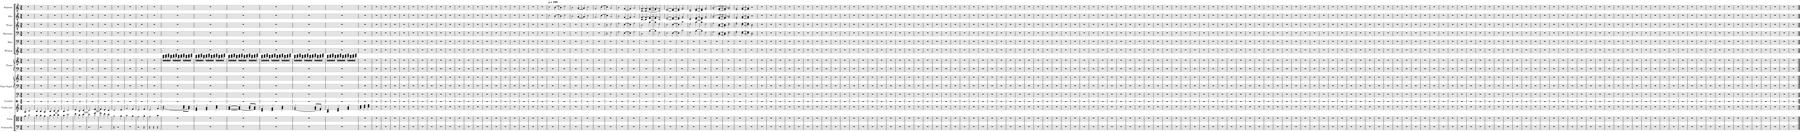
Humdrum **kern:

**kern	**kern	**kern	**kern	**kern	**kern	**kern	**kern	**kern	**kern	**kern	**kern	**kern	**kern	**kern
*part12	*part11	*part10	*part9	*part8	*part8	*part8	*part7	*part7	*part6	*part5	*part4	*part3	*part2	*part1
*staff15	*staff14	*staff13	*staff12	*staff11	*staff10	*staff9	*staff8	*staff7	*staff6	*staff5	*staff4	*staff3	*staff2	*staff1
*I"Violoncello	*I"Viola	*I"Violin solo	*I"Cymbal	*I"Pipe Organ	*	*	*I"Piano	*	*I"Women	*I"Men	*I"Baritone	*I"Tenor	*I"Alto	*I"Soprano
*I'Vc.	*I'Vla.	*I'Vln. solo	*I'Cym.	*I'Org.	*	*	*I'Pno.	*	*	*I'M.	*I'Bar.	*I'T.	*I'A.	*I'S.
*	*	*	*stria1	*	*	*	*	*	*	*	*	*	*	*
*clefF4	*clefC3	*clefG2	*clefX	*clefFv4	*clefF4	*clefG2	*clefF4	*clefG2	*clefG2	*clefF4	*clefF4	*clefGv2	*clefG2	*clefG2
*k[]	*k[]	*k[]	*k[]	*k[]	*k[]	*k[]	*k[]	*k[]	*k[]	*k[]	*k[]	*k[]	*k[]	*k[]
*M3/4	*M3/4	*M3/4	*M3/4	*M3/4	*M3/4	*M3/4	*M3/4	*M3/4	*M3/4	*M3/4	*M3/4	*M3/4	*M3/4	*M3/4
=1	=1	=1	=1	=1	=1	=1	=1	=1	=1	=1	=1	=1	=1	=1
2.r	4a\	4A/	2.r	2.r	2.r	2.r	2.r	2.r	2.r	2.r	2.r	2.r	2.r	2.r
.	2cc\	2c/	.	.	.	.	.	.	.	.	.	.	.	.
=2	=2	=2	=2	=2	=2	=2	=2	=2	=2	=2	=2	=2	=2	=2
2.r	4b\	4B/	2.r	2.r	2.r	2.r	2.r	2.r	2.r	2.r	2.r	2.r	2.r	2.r
.	4b\	4B/	.	.	.	.	.	.	.	.	.	.	.	.
.	4a\	4A/	.	.	.	.	.	.	.	.	.	.	.	.
=3	=3	=3	=3	=3	=3	=3	=3	=3	=3	=3	=3	=3	=3	=3
2.r	4b\	4B/	2.r	2.r	2.r	2.r	2.r	2.r	2.r	2.r	2.r	2.r	2.r	2.r
.	[4cc\	[4c/	.	.	.	.	.	.	.	.	.	.	.	.
.	4cc\]	4c/]	.	.	.	.	.	.	.	.	.	.	.	.
=4	=4	=4	=4	=4	=4	=4	=4	=4	=4	=4	=4	=4	=4	=4
2.r	4b\	4B/	2.r	2.r	2.r	2.r	2.r	2.r	2.r	2.r	2.r	2.r	2.r	2.r
.	2dd\	2d/	.	.	.	.	.	.	.	.	.	.	.	.
=5	=5	=5	=5	=5	=5	=5	=5	=5	=5	=5	=5	=5	=5	=5
2.r	4ee\	4e/	2.r	2.r	2.r	2.r	2.r	2.r	2.r	2.r	2.r	2.r	2.r	2.r
.	4cc\	4c/	.	.	.	.	.	.	.	.	.	.	.	.
.	[4dd\	[4d/	.	.	.	.	.	.	.	.	.	.	.	.
=6	=6	=6	=6	=6	=6	=6	=6	=6	=6	=6	=6	=6	=6	=6
2.r	2dd\]	2d/]	2.r	2.r	2.r	2.r	2.r	2.r	2.r	2.r	2.r	2.r	2.r	2.r
.	[4ff\	[4f/	.	.	.	.	.	.	.	.	.	.	.	.
=7	=7	=7	=7	=7	=7	=7	=7	=7	=7	=7	=7	=7	=7	=7
2.r	4ff\]	4f/]	2.r	2.r	2.r	2.r	2.r	2.r	2.r	2.r	2.r	2.r	2.r	2.r
.	4ee\	4e/	.	.	.	.	.	.	.	.	.	.	.	.
.	4dd\	4d/	.	.	.	.	.	.	.	.	.	.	.	.
=8	=8	=8	=8	=8	=8	=8	=8	=8	=8	=8	=8	=8	=8	=8
4r	2a\	2d/	2.r	2.r	2.r	2.r	2.r	2.r	2.r	2.r	2.r	2.r	2.r	2.r
2r	.	.	.	.	.	.	.	.	.	.	.	.	.	.
.	4a\	4e/	.	.	.	.	.	.	.	.	.	.	.	.
=9	=9	=9	=9	=9	=9	=9	=9	=9	=9	=9	=9	=9	=9	=9
2.r	2b\	2g/	2.r	2.r	2.r	2.r	2.r	2.r	2.r	2.r	2.r	2.r	2.r	2.r
.	4a\	4f/	.	.	.	.	.	.	.	.	.	.	.	.
=10	=10	=10	=10	=10	=10	=10	=10	=10	=10	=10	=10	=10	=10	=10
2r	2g\	2e/	2.r	2.r	2.r	2.r	2.r	2.r	2.r	2.r	2.r	2.r	2.r	2.r
4r	4a\	4f/	.	.	.	.	.	.	.	.	.	.	.	.
=11	=11	=11	=11	=11	=11	=11	=11	=11	=11	=11	=11	=11	=11	=11
4r	2g\	2e/	2.r	2.r	2.r	2.r	2.r	2.r	2.r	2.r	2.r	2.r	2.r	2.r
4r	.	.	.	.	.	.	.	.	.	.	.	.	.	.
4r	4b\	4g/	.	.	.	.	.	.	.	.	.	.	.	.
=12	=12	=12	=12	=12	=12	=12	=12	=12	=12	=12	=12	=12	=12	=12
2.r	2.r	[2g\ 2b\ 2dd\	2.r	2.r	2.r	2.r	2.r	16aa\ 16ccc\ 16eee\LL	2.r	2.r	2.r	2.r	2.r	2.r
.	.	.	.	.	.	.	.	16bb\ 16ddd\ 16fff\	.	.	.	.	.	.
.	.	.	.	.	.	.	.	16ccc\ 16eee\ 16ggg\	.	.	.	.	.	.
.	.	.	.	.	.	.	.	16aa\ 16ccc\ 16eee\JJ	.	.	.	.	.	.
.	.	.	.	.	.	.	.	16bb\ 16ddd\ 16fff\LL	.	.	.	.	.	.
.	.	.	.	.	.	.	.	16ccc\ 16eee\ 16ggg\	.	.	.	.	.	.
.	.	.	.	.	.	.	.	16aa\ 16ccc\ 16eee\	.	.	.	.	.	.
.	.	.	.	.	.	.	.	16bb\ 16ddd\ 16fff\JJ	.	.	.	.	.	.
.	.	8a\ 8cc\ 8ee\L	.	.	.	.	.	16ccc\ 16eee\ 16ggg\LL	.	.	.	.	.	.
.	.	.	.	.	.	.	.	16aa\ 16ccc\ 16eee\	.	.	.	.	.	.
.	.	8g\] 8b\ 8dd\J	.	.	.	.	.	16bb\ 16ddd\ 16fff\	.	.	.	.	.	.
.	.	.	.	.	.	.	.	16ccc\ 16eee\ 16ggg\JJ	.	.	.	.	.	.
=13	=13	=13	=13	=13	=13	=13	=13	=13	=13	=13	=13	=13	=13	=13
2.r	2.r	4d/ 4f/ 4a/	2.r	2.r	2.r	2.r	2.r	16aa\ 16ccc\ 16eee\LL	2.r	2.r	2.r	2.r	2.r	2.r
.	.	.	.	.	.	.	.	16bb\ 16ddd\ 16fff\	.	.	.	.	.	.
.	.	.	.	.	.	.	.	16ccc\ 16eee\ 16ggg\	.	.	.	.	.	.
.	.	.	.	.	.	.	.	16aa\ 16ccc\ 16eee\JJ	.	.	.	.	.	.
.	.	4e/ 4g/ 4b/	.	.	.	.	.	16bb\ 16ddd\ 16fff\LL	.	.	.	.	.	.
.	.	.	.	.	.	.	.	16ccc\ 16eee\ 16ggg\	.	.	.	.	.	.
.	.	.	.	.	.	.	.	16aa\ 16ccc\ 16eee\	.	.	.	.	.	.
.	.	.	.	.	.	.	.	16bb\ 16ddd\ 16fff\JJ	.	.	.	.	.	.
.	.	4a\ 4cc\ 4ee\	.	.	.	.	.	16ccc\ 16eee\ 16ggg\LL	.	.	.	.	.	.
.	.	.	.	.	.	.	.	16aa\ 16ccc\ 16eee\	.	.	.	.	.	.
.	.	.	.	.	.	.	.	16bb\ 16ddd\ 16fff\	.	.	.	.	.	.
.	.	.	.	.	.	.	.	16ccc\ 16eee\ 16ggg\JJ	.	.	.	.	.	.
=14	=14	=14	=14	=14	=14	=14	=14	=14	=14	=14	=14	=14	=14	=14
2.r	2.r	[4f/ [4a/ [4cc/	2.r	2.r	2.r	2.r	2.r	16aa\ 16ccc\ 16eee\LL	2.r	2.r	2.r	2.r	2.r	2.r
.	.	.	.	.	.	.	.	16bb\ 16ddd\ 16fff\	.	.	.	.	.	.
.	.	.	.	.	.	.	.	16ccc\ 16eee\ 16ggg\	.	.	.	.	.	.
.	.	.	.	.	.	.	.	16aa\ 16ccc\ 16eee\JJ	.	.	.	.	.	.
.	.	4f/_ 4a/] 4cc/]	.	.	.	.	.	16bb\ 16ddd\ 16fff\LL	.	.	.	.	.	.
.	.	.	.	.	.	.	.	16ccc\ 16eee\ 16ggg\	.	.	.	.	.	.
.	.	.	.	.	.	.	.	16aa\ 16ccc\ 16eee\	.	.	.	.	.	.
.	.	.	.	.	.	.	.	16bb\ 16ddd\ 16fff\JJ	.	.	.	.	.	.
.	.	8g/ 8b/ 8dd/L	.	.	.	.	.	16ccc\ 16eee\ 16ggg\LL	.	.	.	.	.	.
.	.	.	.	.	.	.	.	16aa\ 16ccc\ 16eee\	.	.	.	.	.	.
.	.	8f/] 8a/ 8cc/J	.	.	.	.	.	16bb\ 16ddd\ 16fff\	.	.	.	.	.	.
.	.	.	.	.	.	.	.	16ccc\ 16eee\ 16ggg\JJ	.	.	.	.	.	.
=15	=15	=15	=15	=15	=15	=15	=15	=15	=15	=15	=15	=15	=15	=15
2.r	2.r	4c/ 4e/ 4g/	2.r	2.r	2.r	2.r	2.r	16aa\ 16ccc\ 16eee\LL	2.r	2.r	2.r	2.r	2.r	2.r
.	.	.	.	.	.	.	.	16bb\ 16ddd\ 16fff\	.	.	.	.	.	.
.	.	.	.	.	.	.	.	16ccc\ 16eee\ 16ggg\	.	.	.	.	.	.
.	.	.	.	.	.	.	.	16aa\ 16ccc\ 16eee\JJ	.	.	.	.	.	.
.	.	4d/ 4f/ 4a/	.	.	.	.	.	16bb\ 16ddd\ 16fff\LL	.	.	.	.	.	.
.	.	.	.	.	.	.	.	16ccc\ 16eee\ 16ggg\	.	.	.	.	.	.
.	.	.	.	.	.	.	.	16aa\ 16ccc\ 16eee\	.	.	.	.	.	.
.	.	.	.	.	.	.	.	16bb\ 16ddd\ 16fff\JJ	.	.	.	.	.	.
.	.	4g\ 4b\ 4dd\	.	.	.	.	.	16ccc\ 16eee\ 16ggg\LL	.	.	.	.	.	.
.	.	.	.	.	.	.	.	16aa\ 16ccc\ 16eee\	.	.	.	.	.	.
.	.	.	.	.	.	.	.	16bb\ 16ddd\ 16fff\	.	.	.	.	.	.
.	.	.	.	.	.	.	.	16ccc\ 16eee\ 16ggg\JJ	.	.	.	.	.	.
=16	=16	=16	=16	=16	=16	=16	=16	=16	=16	=16	=16	=16	=16	=16
2.r	2.r	[2e/ 2g/ 2b/	2.r	2.r	2.r	2.r	2.r	16aa\ 16ccc\ 16eee\LL	2.r	2.r	2.r	2.r	2.r	2.r
.	.	.	.	.	.	.	.	16bb\ 16ddd\ 16fff\	.	.	.	.	.	.
.	.	.	.	.	.	.	.	16ccc\ 16eee\ 16ggg\	.	.	.	.	.	.
.	.	.	.	.	.	.	.	16aa\ 16ccc\ 16eee\JJ	.	.	.	.	.	.
.	.	.	.	.	.	.	.	16bb\ 16ddd\ 16fff\LL	.	.	.	.	.	.
.	.	.	.	.	.	.	.	16ccc\ 16eee\ 16ggg\	.	.	.	.	.	.
.	.	.	.	.	.	.	.	16aa\ 16ccc\ 16eee\	.	.	.	.	.	.
.	.	.	.	.	.	.	.	16bb\ 16ddd\ 16fff\JJ	.	.	.	.	.	.
.	.	8f/ 8a/ 8cc/L	.	.	.	.	.	16ccc\ 16eee\ 16ggg\LL	.	.	.	.	.	.
.	.	.	.	.	.	.	.	16aa\ 16ccc\ 16eee\	.	.	.	.	.	.
.	.	8e/] 8g/ 8b/J	.	.	.	.	.	16bb\ 16ddd\ 16fff\	.	.	.	.	.	.
.	.	.	.	.	.	.	.	16ccc\ 16eee\ 16ggg\JJ	.	.	.	.	.	.
=17	=17	=17	=17	=17	=17	=17	=17	=17	=17	=17	=17	=17	=17	=17
2.r	2.r	4A/ 4c/ 4e/	2.r	2.r	2.r	2.r	2.r	16aa\ 16ccc\ 16eee\LL	2.r	2.r	2.r	2.r	2.r	2.r
.	.	.	.	.	.	.	.	16bb\ 16ddd\ 16fff\	.	.	.	.	.	.
.	.	.	.	.	.	.	.	16ccc\ 16eee\ 16ggg\	.	.	.	.	.	.
.	.	.	.	.	.	.	.	16aa\ 16ccc\ 16eee\JJ	.	.	.	.	.	.
.	.	4c/ 4e/ 4g/	.	.	.	.	.	16bb\ 16ddd\ 16fff\LL	.	.	.	.	.	.
.	.	.	.	.	.	.	.	16ccc\ 16eee\ 16ggg\	.	.	.	.	.	.
.	.	.	.	.	.	.	.	16aa\ 16ccc\ 16eee\	.	.	.	.	.	.
.	.	.	.	.	.	.	.	16bb\ 16ddd\ 16fff\JJ	.	.	.	.	.	.
.	.	4f/ 4a/ 4cc/	.	.	.	.	.	16ccc\ 16eee\ 16ggg\LL	.	.	.	.	.	.
.	.	.	.	.	.	.	.	16aa\ 16ccc\ 16eee\	.	.	.	.	.	.
.	.	.	.	.	.	.	.	16bb\ 16ddd\ 16fff\	.	.	.	.	.	.
.	.	.	.	.	.	.	.	16ccc\ 16eee\ 16ggg\JJ	.	.	.	.	.	.
=18	=18	=18	=18	=18	=18	=18	=18	=18	=18	=18	=18	=18	=18	=18
2.r	2.r	4a\ 4cc\ 4ee\	2.r	2.r	2.r	2.r	2.r	2.r	2.r	2.r	2.r	2.r	2.r	2.r
.	.	4b\ 4dd\ 4ff\	.	.	.	.	.	.	.	.	.	.	.	.
.	.	4cc\ 4ee\ 4gg\	.	.	.	.	.	.	.	.	.	.	.	.
=19	=19	=19	=19	=19	=19	=19	=19	=19	=19	=19	=19	=19	=19	=19
2.r	2.r	2.r	2.r	2.r	2.r	2.r	2.r	2.r	2.r	2.r	2.r	2.r	2.r	2.r
=20	=20	=20	=20	=20	=20	=20	=20	=20	=20	=20	=20	=20	=20	=20
2.r	2.r	2.r	2.r	2.r	2.r	2.r	2.r	2.r	2.r	2.r	2.r	2.r	2.r	2.r
=21	=21	=21	=21	=21	=21	=21	=21	=21	=21	=21	=21	=21	=21	=21
2.r	2.r	2.r	2.r	2.r	2.r	2.r	2.r	2.r	2.r	2.r	2.r	2.r	2.r	2.r
=22	=22	=22	=22	=22	=22	=22	=22	=22	=22	=22	=22	=22	=22	=22
2.r	2.r	2.r	2.r	2.r	2.r	2.r	2.r	2.r	2.r	2.r	2.r	2.r	2.r	2.r
=23	=23	=23	=23	=23	=23	=23	=23	=23	=23	=23	=23	=23	=23	=23
2.r	2.r	2.r	2.r	2.r	2.r	2.r	2.r	2.r	2.r	2.r	2.r	2.r	2.r	2.r
=24	=24	=24	=24	=24	=24	=24	=24	=24	=24	=24	=24	=24	=24	=24
2.r	2.r	2.r	2.r	2.r	2.r	2.r	2.r	2.r	2.r	2.r	2.r	2.r	2.r	2.r
=25	=25	=25	=25	=25	=25	=25	=25	=25	=25	=25	=25	=25	=25	=25
2.r	2.r	2.r	2.r	2.r	2.r	2.r	2.r	2.r	2.r	2.r	2.r	2.r	2.r	2.r
=26	=26	=26	=26	=26	=26	=26	=26	=26	=26	=26	=26	=26	=26	=26
2.r	2.r	2.r	2.r	2.r	2.r	2.r	2.r	2.r	2.r	2.r	2.r	2.r	2.r	2.r
=27	=27	=27	=27	=27	=27	=27	=27	=27	=27	=27	=27	=27	=27	=27
2.r	2.r	2.r	2.r	2.r	2.r	2.r	2.r	2.r	2.r	2.r	2.r	2.r	2.r	2.r
=28	=28	=28	=28	=28	=28	=28	=28	=28	=28	=28	=28	=28	=28	=28
2.r	2.r	2.r	2.r	2.r	2.r	2.r	2.r	2.r	2.r	2.r	2.r	2.r	2.r	2.r
=29	=29	=29	=29	=29	=29	=29	=29	=29	=29	=29	=29	=29	=29	=29
2.r	2.r	2.r	2.r	2.r	2.r	2.r	2.r	2.r	2.r	2.r	2.r	2.r	2.r	2.r
=30	=30	=30	=30	=30	=30	=30	=30	=30	=30	=30	=30	=30	=30	=30
2.r	2.r	2.r	2.r	2.r	2.r	2.r	2.r	2.r	2.r	2.r	2.r	2.r	2.r	2.r
=31	=31	=31	=31	=31	=31	=31	=31	=31	=31	=31	=31	=31	=31	=31
2.r	2.r	2.r	2.r	2.r	2.r	2.r	2.r	2.r	2.r	2.r	2.r	2.r	2.r	2.r
=32	=32	=32	=32	=32	=32	=32	=32	=32	=32	=32	=32	=32	=32	=32
2.r	2.r	2.r	2.r	2.r	2.r	2.r	2.r	2.r	2.r	2.r	2.r	2.r	2.r	2.r
=33	=33	=33	=33	=33	=33	=33	=33	=33	=33	=33	=33	=33	=33	=33
2.r	2.r	2.r	2.r	2.r	2.r	2.r	2.r	2.r	2.r	2.r	2.r	2.r	2.r	2.r
=34	=34	=34	=34	=34	=34	=34	=34	=34	=34	=34	=34	=34	=34	=34
2.r	2.r	2.r	2.r	2.r	2.r	2.r	2.r	2.r	2.r	2.r	2.r	2.r	2.r	2.r
=35	=35	=35	=35	=35	=35	=35	=35	=35	=35	=35	=35	=35	=35	=35
2.r	2.r	2.r	2.r	2.r	2.r	2.r	2.r	2.r	2.r	2.r	2.r	2.r	2.r	2.r
=36	=36	=36	=36	=36	=36	=36	=36	=36	=36	=36	=36	=36	=36	=36
2.r	2.r	2.r	2.r	2.r	2.r	2.r	2.r	2.r	2.r	2.r	2.r	2.r	2.r	2.r
=37	=37	=37	=37	=37	=37	=37	=37	=37	=37	=37	=37	=37	=37	=37
2.r	2.r	2.r	2.r	2.r	2.r	2.r	2.r	2.r	2.r	2.r	2.r	2.r	2.r	2.r
=38	=38	=38	=38	=38	=38	=38	=38	=38	=38	=38	=38	=38	=38	=38
*	*	*	*	*	*	*	*	*	*	*	*	*	*	*MM160
2.r	2.r	2.r	2.r	2.r	2.r	2.r	2.r	2.r	2.r	2.r	2.r	2.r	2cc\	2cc\
.	.	.	.	.	.	.	.	.	.	.	.	.	[4b\	[4b\
=39	=39	=39	=39	=39	=39	=39	=39	=39	=39	=39	=39	=39	=39	=39
2.r	2.r	2.r	2.r	2.r	2.r	2.r	2.r	2.r	2.r	2.r	2.r	2.r	4b\]	4b\]
.	.	.	.	.	.	.	.	.	.	.	.	.	2dd\	2dd\
=40	=40	=40	=40	=40	=40	=40	=40	=40	=40	=40	=40	=40	=40	=40
2.r	2.r	2.r	2.r	2.r	2.r	2.r	2.r	2.r	2.r	2.r	2.r	2.r	2b\	2b\
.	.	.	.	.	.	.	.	.	.	.	.	.	[4a/	[4a/
=41	=41	=41	=41	=41	=41	=41	=41	=41	=41	=41	=41	=41	=41	=41
2.r	2.r	2.r	2.r	2.r	2.r	2.r	2.r	2.r	2.r	2.r	2.r	2.r	4a/]	4a/]
.	.	.	.	.	.	.	.	.	.	.	.	.	2cc\	2cc\
=42	=42	=42	=42	=42	=42	=42	=42	=42	=42	=42	=42	=42	=42	=42
2.r	2.r	2.r	2.r	2.r	2.r	2.r	2.r	2.r	2.r	2.r	2.r	2.r	2g/	2g/
.	.	.	.	.	.	.	.	.	.	.	.	.	[4cc\	[4cc\
=43	=43	=43	=43	=43	=43	=43	=43	=43	=43	=43	=43	=43	=43	=43
2.r	2.r	2.r	2.r	2.r	2.r	2.r	2.r	2.r	2.r	2.r	4r	4r	4cc\]	4cc\]
.	.	.	.	.	.	.	.	.	.	.	2F\	2d\	2a/	2a/
=44	=44	=44	=44	=44	=44	=44	=44	=44	=44	=44	=44	=44	=44	=44
2.r	2.r	2.r	2.r	2.r	2.r	2.r	2.r	2.r	2.r	2.r	2G\	2e\	2b\	2b\
.	.	.	.	.	.	.	.	.	.	.	[4E\	[4c\	[4g/	[4g/
=45	=45	=45	=45	=45	=45	=45	=45	=45	=45	=45	=45	=45	=45	=45
2.r	2.r	2.r	2.r	2.r	2.r	2.r	2.r	2.r	2.r	2.r	4E\]	4c\]	4g/]	4g/]
.	.	.	.	.	.	.	.	.	.	.	2G\	2e\	2a/	2a/
=46	=46	=46	=46	=46	=46	=46	=46	=46	=46	=46	=46	=46	=46	=46
2.r	2.r	2.r	2.r	2.r	2.r	2.r	2.r	2.r	2.r	2.r	2D\	2B\	[4c/ [4g/	[4c/ [4g/
.	.	.	.	.	.	.	.	.	.	.	.	.	4c/] 4g/_	4c/_ 4g/_
.	.	.	.	.	.	.	.	.	.	.	[4B\	[4g\	[4e/ 4g/_	[4e/ 4g/_
=47	=47	=47	=47	=47	=47	=47	=47	=47	=47	=47	=47	=47	=47	=47
2.r	2.r	2.r	2.r	2.r	2.r	2.r	2.r	2.r	2.r	2.r	4B\]	4g\]	4e/] 4g/_	4e/] 4g/_
.	.	.	.	.	.	.	.	.	.	.	2F\	2d\	2c/ 2g/]	2c/] 2g/]
=48	=48	=48	=48	=48	=48	=48	=48	=48	=48	=48	=48	=48	=48	=48
2.r	2.r	2.r	2.r	2.r	2.r	2.r	2.r	2.r	2.r	2.r	2E\	2c\	[2d/ [2f/	[2d/ [2f/
.	.	.	.	.	.	.	.	.	.	.	[4E\	[4c\	4d/_ 4f/_	4d/_ 4f/_
=49	=49	=49	=49	=49	=49	=49	=49	=49	=49	=49	=49	=49	=49	=49
2.r	2.r	2.r	2.r	2.r	2.r	2.r	2.r	2.r	2.r	2.r	4E\]	4c\]	4d/] 4f/]	4d/] 4f/]
.	.	.	.	.	.	.	.	.	.	.	2c\	2a\	2f/ 2a/	2f/ 2a/
=50	=50	=50	=50	=50	=50	=50	=50	=50	=50	=50	=50	=50	=50	=50
2.r	2.r	2.r	2.r	2.r	2.r	2.r	2.r	2.r	2.r	2.r	2F\	2d\	2c/ 2e/	2c/ 2e/
.	.	.	.	.	.	.	.	.	.	.	[4B\	[4g\	[4d/ [4f/	[4d/ [4f/
=51	=51	=51	=51	=51	=51	=51	=51	=51	=51	=51	=51	=51	=51	=51
2.r	2.r	2.r	2.r	2.r	2.r	2.r	2.r	2.r	2.r	2.r	4B\]	4g\]	4d/] 4f/]	4d/] 4f/]
.	.	.	.	.	.	.	.	.	.	.	2F\	2d\	2f/ 2a/	2f/ 2a/
=52	=52	=52	=52	=52	=52	=52	=52	=52	=52	=52	=52	=52	=52	=52
2.r	2.r	2.r	2.r	2.r	2.r	2.r	2.r	2.r	2.r	2.r	2G\	2e\	2g/ [2b/	2g/ [2b/
.	.	.	.	.	.	.	.	.	.	.	[4C\ [4E\	[4A\ [4c\	[4e/ [4g/	[4e/ [4g/
=53	=53	=53	=53	=53	=53	=53	=53	=53	=53	=53	=53	=53	=53	=53
2.r	2.r	2.r	2.r	2.r	2.r	2.r	2.r	2.r	2.r	2.r	4C\] 4E\]	4A\] 4c\]	4e/] 4g/_	4e/] 4g/_
.	.	.	.	.	.	.	.	.	.	.	2E\ 2G\	2c\ 2e\	2g/] 2b/]	2g/] 2b/]
=54	=54	=54	=54	=54	=54	=54	=54	=54	=54	=54	=54	=54	=54	=54
2.r	2.r	2.r	2.r	2.r	2.r	2.r	2.r	2.r	2.r	2.r	2F\ 2A\	2d\ 2f\	2e/ 2g/	2e/ 2g/
.	.	.	.	.	.	.	.	.	.	.	[4E\ [4G\	[4c\ [4e\	[4f/ [4a/	[4f/ [4a/
=55	=55	=55	=55	=55	=55	=55	=55	=55	=55	=55	=55	=55	=55	=55
2.r	2.r	2.r	2.r	2.r	2.r	2.r	2.r	2.r	2.r	2.r	4E\] 4G\]	4c\] 4e\]	4f/] 4a/]	4f/] 4a/]
.	.	.	.	.	.	.	.	.	.	.	2C\ 2E\	2A\ 2c\	2r	2r
=56	=56	=56	=56	=56	=56	=56	=56	=56	=56	=56	=56	=56	=56	=56
2.r	2.r	2.r	2.r	2.r	2.r	2.r	2.r	2.r	2.r	2.r	2.r	2.r	2.r	2.r
=57	=57	=57	=57	=57	=57	=57	=57	=57	=57	=57	=57	=57	=57	=57
2.r	2.r	2.r	2.r	2.r	2.r	2.r	2.r	2.r	2.r	2.r	2.r	2.r	2.r	2.r
=58	=58	=58	=58	=58	=58	=58	=58	=58	=58	=58	=58	=58	=58	=58
2.r	2.r	2.r	2.r	2.r	2.r	2.r	2.r	2.r	2.r	2.r	2.r	2.r	2.r	2.r
=59	=59	=59	=59	=59	=59	=59	=59	=59	=59	=59	=59	=59	=59	=59
2.r	2.r	2.r	2.r	2.r	2.r	2.r	2.r	2.r	2.r	2.r	2.r	2.r	2.r	2.r
=60	=60	=60	=60	=60	=60	=60	=60	=60	=60	=60	=60	=60	=60	=60
2.r	2.r	2.r	2.r	2.r	2.r	2.r	2.r	2.r	2.r	2.r	2.r	2.r	2.r	2.r
=61	=61	=61	=61	=61	=61	=61	=61	=61	=61	=61	=61	=61	=61	=61
2.r	2.r	2.r	2.r	2.r	2.r	2.r	2.r	2.r	2.r	2.r	2.r	2.r	2.r	2.r
=62	=62	=62	=62	=62	=62	=62	=62	=62	=62	=62	=62	=62	=62	=62
2.r	2.r	2.r	2.r	2.r	2.r	2.r	2.r	2.r	2.r	2.r	2.r	2.r	2.r	2.r
=63	=63	=63	=63	=63	=63	=63	=63	=63	=63	=63	=63	=63	=63	=63
2.r	2.r	2.r	2.r	2.r	2.r	2.r	2.r	2.r	2.r	2.r	2.r	2.r	2.r	2.r
=64	=64	=64	=64	=64	=64	=64	=64	=64	=64	=64	=64	=64	=64	=64
2.r	2.r	2.r	2.r	2.r	2.r	2.r	2.r	2.r	2.r	2.r	2.r	2.r	2.r	2.r
=65	=65	=65	=65	=65	=65	=65	=65	=65	=65	=65	=65	=65	=65	=65
2.r	2.r	2.r	2.r	2.r	2.r	2.r	2.r	2.r	2.r	2.r	2.r	2.r	2.r	2.r
=66	=66	=66	=66	=66	=66	=66	=66	=66	=66	=66	=66	=66	=66	=66
2.r	2.r	2.r	2.r	2.r	2.r	2.r	2.r	2.r	2.r	2.r	2.r	2.r	2.r	2.r
=67	=67	=67	=67	=67	=67	=67	=67	=67	=67	=67	=67	=67	=67	=67
2.r	2.r	2.r	2.r	2.r	2.r	2.r	2.r	2.r	2.r	2.r	2.r	2.r	2.r	2.r
=68	=68	=68	=68	=68	=68	=68	=68	=68	=68	=68	=68	=68	=68	=68
2.r	2.r	2.r	2.r	2.r	2.r	2.r	2.r	2.r	2.r	2.r	2.r	2.r	2.r	2.r
=69	=69	=69	=69	=69	=69	=69	=69	=69	=69	=69	=69	=69	=69	=69
2.r	2.r	2.r	2.r	2.r	2.r	2.r	2.r	2.r	2.r	2.r	2.r	2.r	2.r	2.r
=70	=70	=70	=70	=70	=70	=70	=70	=70	=70	=70	=70	=70	=70	=70
2.r	2.r	2.r	2.r	2.r	2.r	2.r	2.r	2.r	2.r	2.r	2.r	2.r	2.r	2.r
=71	=71	=71	=71	=71	=71	=71	=71	=71	=71	=71	=71	=71	=71	=71
2.r	2.r	2.r	2.r	2.r	2.r	2.r	2.r	2.r	2.r	2.r	2.r	2.r	2.r	2.r
=72	=72	=72	=72	=72	=72	=72	=72	=72	=72	=72	=72	=72	=72	=72
2.r	2.r	2.r	2.r	2.r	2.r	2.r	2.r	2.r	2.r	2.r	2.r	2.r	2.r	2.r
=73	=73	=73	=73	=73	=73	=73	=73	=73	=73	=73	=73	=73	=73	=73
2.r	2.r	2.r	2.r	2.r	2.r	2.r	2.r	2.r	2.r	2.r	2.r	2.r	2.r	2.r
=74	=74	=74	=74	=74	=74	=74	=74	=74	=74	=74	=74	=74	=74	=74
2.r	2.r	2.r	2.r	2.r	2.r	2.r	2.r	2.r	2.r	2.r	2.r	2.r	2.r	2.r
=75	=75	=75	=75	=75	=75	=75	=75	=75	=75	=75	=75	=75	=75	=75
2.r	2.r	2.r	2.r	2.r	2.r	2.r	2.r	2.r	2.r	2.r	2.r	2.r	2.r	2.r
=76	=76	=76	=76	=76	=76	=76	=76	=76	=76	=76	=76	=76	=76	=76
2.r	2.r	2.r	2.r	2.r	2.r	2.r	2.r	2.r	2.r	2.r	2.r	2.r	2.r	2.r
=77	=77	=77	=77	=77	=77	=77	=77	=77	=77	=77	=77	=77	=77	=77
2.r	2.r	2.r	2.r	2.r	2.r	2.r	2.r	2.r	2.r	2.r	2.r	2.r	2.r	2.r
=78	=78	=78	=78	=78	=78	=78	=78	=78	=78	=78	=78	=78	=78	=78
2.r	2.r	2.r	2.r	2.r	2.r	2.r	2.r	2.r	2.r	2.r	2.r	2.r	2.r	2.r
=79	=79	=79	=79	=79	=79	=79	=79	=79	=79	=79	=79	=79	=79	=79
2.r	2.r	2.r	2.r	2.r	2.r	2.r	2.r	2.r	2.r	2.r	2.r	2.r	2.r	2.r
=80	=80	=80	=80	=80	=80	=80	=80	=80	=80	=80	=80	=80	=80	=80
2.r	2.r	2.r	2.r	2.r	2.r	2.r	2.r	2.r	2.r	2.r	2.r	2.r	2.r	2.r
=81	=81	=81	=81	=81	=81	=81	=81	=81	=81	=81	=81	=81	=81	=81
2.r	2.r	2.r	2.r	2.r	2.r	2.r	2.r	2.r	2.r	2.r	2.r	2.r	2.r	2.r
=82	=82	=82	=82	=82	=82	=82	=82	=82	=82	=82	=82	=82	=82	=82
2.r	2.r	2.r	2.r	2.r	2.r	2.r	2.r	2.r	2.r	2.r	2.r	2.r	2.r	2.r
=83	=83	=83	=83	=83	=83	=83	=83	=83	=83	=83	=83	=83	=83	=83
2.r	2.r	2.r	2.r	2.r	2.r	2.r	2.r	2.r	2.r	2.r	2.r	2.r	2.r	2.r
=84	=84	=84	=84	=84	=84	=84	=84	=84	=84	=84	=84	=84	=84	=84
2.r	2.r	2.r	2.r	2.r	2.r	2.r	2.r	2.r	2.r	2.r	2.r	2.r	2.r	2.r
=85	=85	=85	=85	=85	=85	=85	=85	=85	=85	=85	=85	=85	=85	=85
2.r	2.r	2.r	2.r	2.r	2.r	2.r	2.r	2.r	2.r	2.r	2.r	2.r	2.r	2.r
=86	=86	=86	=86	=86	=86	=86	=86	=86	=86	=86	=86	=86	=86	=86
2.r	2.r	2.r	2.r	2.r	2.r	2.r	2.r	2.r	2.r	2.r	2.r	2.r	2.r	2.r
=87	=87	=87	=87	=87	=87	=87	=87	=87	=87	=87	=87	=87	=87	=87
2.r	2.r	2.r	2.r	2.r	2.r	2.r	2.r	2.r	2.r	2.r	2.r	2.r	2.r	2.r
=88	=88	=88	=88	=88	=88	=88	=88	=88	=88	=88	=88	=88	=88	=88
2.r	2.r	2.r	2.r	2.r	2.r	2.r	2.r	2.r	2.r	2.r	2.r	2.r	2.r	2.r
=89	=89	=89	=89	=89	=89	=89	=89	=89	=89	=89	=89	=89	=89	=89
2.r	2.r	2.r	2.r	2.r	2.r	2.r	2.r	2.r	2.r	2.r	2.r	2.r	2.r	2.r
=90	=90	=90	=90	=90	=90	=90	=90	=90	=90	=90	=90	=90	=90	=90
2.r	2.r	2.r	2.r	2.r	2.r	2.r	2.r	2.r	2.r	2.r	2.r	2.r	2.r	2.r
=91	=91	=91	=91	=91	=91	=91	=91	=91	=91	=91	=91	=91	=91	=91
2.r	2.r	2.r	2.r	2.r	2.r	2.r	2.r	2.r	2.r	2.r	2.r	2.r	2.r	2.r
=92	=92	=92	=92	=92	=92	=92	=92	=92	=92	=92	=92	=92	=92	=92
2.r	2.r	2.r	2.r	2.r	2.r	2.r	2.r	2.r	2.r	2.r	2.r	2.r	2.r	2.r
=93	=93	=93	=93	=93	=93	=93	=93	=93	=93	=93	=93	=93	=93	=93
2.r	2.r	2.r	2.r	2.r	2.r	2.r	2.r	2.r	2.r	2.r	2.r	2.r	2.r	2.r
=94	=94	=94	=94	=94	=94	=94	=94	=94	=94	=94	=94	=94	=94	=94
2.r	2.r	2.r	2.r	2.r	2.r	2.r	2.r	2.r	2.r	2.r	2.r	2.r	2.r	2.r
=95	=95	=95	=95	=95	=95	=95	=95	=95	=95	=95	=95	=95	=95	=95
2.r	2.r	2.r	2.r	2.r	2.r	2.r	2.r	2.r	2.r	2.r	2.r	2.r	2.r	2.r
=96	=96	=96	=96	=96	=96	=96	=96	=96	=96	=96	=96	=96	=96	=96
2.r	2.r	2.r	2.r	2.r	2.r	2.r	2.r	2.r	2.r	2.r	2.r	2.r	2.r	2.r
=97	=97	=97	=97	=97	=97	=97	=97	=97	=97	=97	=97	=97	=97	=97
2.r	2.r	2.r	2.r	2.r	2.r	2.r	2.r	2.r	2.r	2.r	2.r	2.r	2.r	2.r
=98	=98	=98	=98	=98	=98	=98	=98	=98	=98	=98	=98	=98	=98	=98
2.r	2.r	2.r	2.r	2.r	2.r	2.r	2.r	2.r	2.r	2.r	2.r	2.r	2.r	2.r
=99	=99	=99	=99	=99	=99	=99	=99	=99	=99	=99	=99	=99	=99	=99
2.r	2.r	2.r	2.r	2.r	2.r	2.r	2.r	2.r	2.r	2.r	2.r	2.r	2.r	2.r
=100	=100	=100	=100	=100	=100	=100	=100	=100	=100	=100	=100	=100	=100	=100
2.r	2.r	2.r	2.r	2.r	2.r	2.r	2.r	2.r	2.r	2.r	2.r	2.r	2.r	2.r
=101	=101	=101	=101	=101	=101	=101	=101	=101	=101	=101	=101	=101	=101	=101
2.r	2.r	2.r	2.r	2.r	2.r	2.r	2.r	2.r	2.r	2.r	2.r	2.r	2.r	2.r
=102	=102	=102	=102	=102	=102	=102	=102	=102	=102	=102	=102	=102	=102	=102
2.r	2.r	2.r	2.r	2.r	2.r	2.r	2.r	2.r	2.r	2.r	2.r	2.r	2.r	2.r
=103	=103	=103	=103	=103	=103	=103	=103	=103	=103	=103	=103	=103	=103	=103
2.r	2.r	2.r	2.r	2.r	2.r	2.r	2.r	2.r	2.r	2.r	2.r	2.r	2.r	2.r
=104	=104	=104	=104	=104	=104	=104	=104	=104	=104	=104	=104	=104	=104	=104
2.r	2.r	2.r	2.r	2.r	2.r	2.r	2.r	2.r	2.r	2.r	2.r	2.r	2.r	2.r
=105	=105	=105	=105	=105	=105	=105	=105	=105	=105	=105	=105	=105	=105	=105
2.r	2.r	2.r	2.r	2.r	2.r	2.r	2.r	2.r	2.r	2.r	2.r	2.r	2.r	2.r
=106	=106	=106	=106	=106	=106	=106	=106	=106	=106	=106	=106	=106	=106	=106
2.r	2.r	2.r	2.r	2.r	2.r	2.r	2.r	2.r	2.r	2.r	2.r	2.r	2.r	2.r
=107	=107	=107	=107	=107	=107	=107	=107	=107	=107	=107	=107	=107	=107	=107
2.r	2.r	2.r	2.r	2.r	2.r	2.r	2.r	2.r	2.r	2.r	2.r	2.r	2.r	2.r
=108	=108	=108	=108	=108	=108	=108	=108	=108	=108	=108	=108	=108	=108	=108
2.r	2.r	2.r	2.r	2.r	2.r	2.r	2.r	2.r	2.r	2.r	2.r	2.r	2.r	2.r
=109	=109	=109	=109	=109	=109	=109	=109	=109	=109	=109	=109	=109	=109	=109
2.r	2.r	2.r	2.r	2.r	2.r	2.r	2.r	2.r	2.r	2.r	2.r	2.r	2.r	2.r
=110	=110	=110	=110	=110	=110	=110	=110	=110	=110	=110	=110	=110	=110	=110
2.r	2.r	2.r	2.r	2.r	2.r	2.r	2.r	2.r	2.r	2.r	2.r	2.r	2.r	2.r
=111	=111	=111	=111	=111	=111	=111	=111	=111	=111	=111	=111	=111	=111	=111
2.r	2.r	2.r	2.r	2.r	2.r	2.r	2.r	2.r	2.r	2.r	2.r	2.r	2.r	2.r
=112	=112	=112	=112	=112	=112	=112	=112	=112	=112	=112	=112	=112	=112	=112
2.r	2.r	2.r	2.r	2.r	2.r	2.r	2.r	2.r	2.r	2.r	2.r	2.r	2.r	2.r
=113	=113	=113	=113	=113	=113	=113	=113	=113	=113	=113	=113	=113	=113	=113
2.r	2.r	2.r	2.r	2.r	2.r	2.r	2.r	2.r	2.r	2.r	2.r	2.r	2.r	2.r
=114	=114	=114	=114	=114	=114	=114	=114	=114	=114	=114	=114	=114	=114	=114
2.r	2.r	2.r	2.r	2.r	2.r	2.r	2.r	2.r	2.r	2.r	2.r	2.r	2.r	2.r
=115	=115	=115	=115	=115	=115	=115	=115	=115	=115	=115	=115	=115	=115	=115
2.r	2.r	2.r	2.r	2.r	2.r	2.r	2.r	2.r	2.r	2.r	2.r	2.r	2.r	2.r
=116	=116	=116	=116	=116	=116	=116	=116	=116	=116	=116	=116	=116	=116	=116
2.r	2.r	2.r	2.r	2.r	2.r	2.r	2.r	2.r	2.r	2.r	2.r	2.r	2.r	2.r
=117	=117	=117	=117	=117	=117	=117	=117	=117	=117	=117	=117	=117	=117	=117
2.r	2.r	2.r	2.r	2.r	2.r	2.r	2.r	2.r	2.r	2.r	2.r	2.r	2.r	2.r
=118	=118	=118	=118	=118	=118	=118	=118	=118	=118	=118	=118	=118	=118	=118
2.r	2.r	2.r	2.r	2.r	2.r	2.r	2.r	2.r	2.r	2.r	2.r	2.r	2.r	2.r
=119	=119	=119	=119	=119	=119	=119	=119	=119	=119	=119	=119	=119	=119	=119
2.r	2.r	2.r	2.r	2.r	2.r	2.r	2.r	2.r	2.r	2.r	2.r	2.r	2.r	2.r
=120	=120	=120	=120	=120	=120	=120	=120	=120	=120	=120	=120	=120	=120	=120
2.r	2.r	2.r	2.r	2.r	2.r	2.r	2.r	2.r	2.r	2.r	2.r	2.r	2.r	2.r
=121	=121	=121	=121	=121	=121	=121	=121	=121	=121	=121	=121	=121	=121	=121
2.r	2.r	2.r	2.r	2.r	2.r	2.r	2.r	2.r	2.r	2.r	2.r	2.r	2.r	2.r
=122	=122	=122	=122	=122	=122	=122	=122	=122	=122	=122	=122	=122	=122	=122
2.r	2.r	2.r	2.r	2.r	2.r	2.r	2.r	2.r	2.r	2.r	2.r	2.r	2.r	2.r
=123	=123	=123	=123	=123	=123	=123	=123	=123	=123	=123	=123	=123	=123	=123
2.r	2.r	2.r	2.r	2.r	2.r	2.r	2.r	2.r	2.r	2.r	2.r	2.r	2.r	2.r
=124	=124	=124	=124	=124	=124	=124	=124	=124	=124	=124	=124	=124	=124	=124
2.r	2.r	2.r	2.r	2.r	2.r	2.r	2.r	2.r	2.r	2.r	2.r	2.r	2.r	2.r
=125	=125	=125	=125	=125	=125	=125	=125	=125	=125	=125	=125	=125	=125	=125
2.r	2.r	2.r	2.r	2.r	2.r	2.r	2.r	2.r	2.r	2.r	2.r	2.r	2.r	2.r
=126	=126	=126	=126	=126	=126	=126	=126	=126	=126	=126	=126	=126	=126	=126
2.r	2.r	2.r	2.r	2.r	2.r	2.r	2.r	2.r	2.r	2.r	2.r	2.r	2.r	2.r
=127	=127	=127	=127	=127	=127	=127	=127	=127	=127	=127	=127	=127	=127	=127
2.r	2.r	2.r	2.r	2.r	2.r	2.r	2.r	2.r	2.r	2.r	2.r	2.r	2.r	2.r
=128	=128	=128	=128	=128	=128	=128	=128	=128	=128	=128	=128	=128	=128	=128
2.r	2.r	2.r	2.r	2.r	2.r	2.r	2.r	2.r	2.r	2.r	2.r	2.r	2.r	2.r
=129	=129	=129	=129	=129	=129	=129	=129	=129	=129	=129	=129	=129	=129	=129
2.r	2.r	2.r	2.r	2.r	2.r	2.r	2.r	2.r	2.r	2.r	2.r	2.r	2.r	2.r
=130	=130	=130	=130	=130	=130	=130	=130	=130	=130	=130	=130	=130	=130	=130
2.r	2.r	2.r	2.r	2.r	2.r	2.r	2.r	2.r	2.r	2.r	2.r	2.r	2.r	2.r
=131	=131	=131	=131	=131	=131	=131	=131	=131	=131	=131	=131	=131	=131	=131
2.r	2.r	2.r	2.r	2.r	2.r	2.r	2.r	2.r	2.r	2.r	2.r	2.r	2.r	2.r
=132	=132	=132	=132	=132	=132	=132	=132	=132	=132	=132	=132	=132	=132	=132
2.r	2.r	2.r	2.r	2.r	2.r	2.r	2.r	2.r	2.r	2.r	2.r	2.r	2.r	2.r
=133	=133	=133	=133	=133	=133	=133	=133	=133	=133	=133	=133	=133	=133	=133
2.r	2.r	2.r	2.r	2.r	2.r	2.r	2.r	2.r	2.r	2.r	2.r	2.r	2.r	2.r
=134	=134	=134	=134	=134	=134	=134	=134	=134	=134	=134	=134	=134	=134	=134
2.r	2.r	2.r	2.r	2.r	2.r	2.r	2.r	2.r	2.r	2.r	2.r	2.r	2.r	2.r
=135	=135	=135	=135	=135	=135	=135	=135	=135	=135	=135	=135	=135	=135	=135
2.r	2.r	2.r	2.r	2.r	2.r	2.r	2.r	2.r	2.r	2.r	2.r	2.r	2.r	2.r
=136	=136	=136	=136	=136	=136	=136	=136	=136	=136	=136	=136	=136	=136	=136
2.r	2.r	2.r	2.r	2.r	2.r	2.r	2.r	2.r	2.r	2.r	2.r	2.r	2.r	2.r
=137	=137	=137	=137	=137	=137	=137	=137	=137	=137	=137	=137	=137	=137	=137
2.r	2.r	2.r	2.r	2.r	2.r	2.r	2.r	2.r	2.r	2.r	2.r	2.r	2.r	2.r
=138	=138	=138	=138	=138	=138	=138	=138	=138	=138	=138	=138	=138	=138	=138
2.r	2.r	2.r	2.r	2.r	2.r	2.r	2.r	2.r	2.r	2.r	2.r	2.r	2.r	2.r
=139	=139	=139	=139	=139	=139	=139	=139	=139	=139	=139	=139	=139	=139	=139
2.r	2.r	2.r	2.r	2.r	2.r	2.r	2.r	2.r	2.r	2.r	2.r	2.r	2.r	2.r
=140	=140	=140	=140	=140	=140	=140	=140	=140	=140	=140	=140	=140	=140	=140
2.r	2.r	2.r	2.r	2.r	2.r	2.r	2.r	2.r	2.r	2.r	2.r	2.r	2.r	2.r
=141	=141	=141	=141	=141	=141	=141	=141	=141	=141	=141	=141	=141	=141	=141
2.r	2.r	2.r	2.r	2.r	2.r	2.r	2.r	2.r	2.r	2.r	2.r	2.r	2.r	2.r
=142	=142	=142	=142	=142	=142	=142	=142	=142	=142	=142	=142	=142	=142	=142
2.r	2.r	2.r	2.r	2.r	2.r	2.r	2.r	2.r	2.r	2.r	2.r	2.r	2.r	2.r
=143	=143	=143	=143	=143	=143	=143	=143	=143	=143	=143	=143	=143	=143	=143
2.r	2.r	2.r	2.r	2.r	2.r	2.r	2.r	2.r	2.r	2.r	2.r	2.r	2.r	2.r
=144	=144	=144	=144	=144	=144	=144	=144	=144	=144	=144	=144	=144	=144	=144
2.r	2.r	2.r	2.r	2.r	2.r	2.r	2.r	2.r	2.r	2.r	2.r	2.r	2.r	2.r
=145	=145	=145	=145	=145	=145	=145	=145	=145	=145	=145	=145	=145	=145	=145
2.r	2.r	2.r	2.r	2.r	2.r	2.r	2.r	2.r	2.r	2.r	2.r	2.r	2.r	2.r
=146	=146	=146	=146	=146	=146	=146	=146	=146	=146	=146	=146	=146	=146	=146
2.r	2.r	2.r	2.r	2.r	2.r	2.r	2.r	2.r	2.r	2.r	2.r	2.r	2.r	2.r
=147	=147	=147	=147	=147	=147	=147	=147	=147	=147	=147	=147	=147	=147	=147
2.r	2.r	2.r	2.r	2.r	2.r	2.r	2.r	2.r	2.r	2.r	2.r	2.r	2.r	2.r
=148	=148	=148	=148	=148	=148	=148	=148	=148	=148	=148	=148	=148	=148	=148
2.r	2.r	2.r	2.r	2.r	2.r	2.r	2.r	2.r	2.r	2.r	2.r	2.r	2.r	2.r
=149	=149	=149	=149	=149	=149	=149	=149	=149	=149	=149	=149	=149	=149	=149
2.r	2.r	2.r	2.r	2.r	2.r	2.r	2.r	2.r	2.r	2.r	2.r	2.r	2.r	2.r
=150	=150	=150	=150	=150	=150	=150	=150	=150	=150	=150	=150	=150	=150	=150
2.r	2.r	2.r	2.r	2.r	2.r	2.r	2.r	2.r	2.r	2.r	2.r	2.r	2.r	2.r
=151	=151	=151	=151	=151	=151	=151	=151	=151	=151	=151	=151	=151	=151	=151
2.r	2.r	2.r	2.r	2.r	2.r	2.r	2.r	2.r	2.r	2.r	2.r	2.r	2.r	2.r
=152	=152	=152	=152	=152	=152	=152	=152	=152	=152	=152	=152	=152	=152	=152
2.r	2.r	2.r	2.r	2.r	2.r	2.r	2.r	2.r	2.r	2.r	2.r	2.r	2.r	2.r
=153	=153	=153	=153	=153	=153	=153	=153	=153	=153	=153	=153	=153	=153	=153
2.r	2.r	2.r	2.r	2.r	2.r	2.r	2.r	2.r	2.r	2.r	2.r	2.r	2.r	2.r
=154	=154	=154	=154	=154	=154	=154	=154	=154	=154	=154	=154	=154	=154	=154
2.r	2.r	2.r	2.r	2.r	2.r	2.r	2.r	2.r	2.r	2.r	2.r	2.r	2.r	2.r
=155	=155	=155	=155	=155	=155	=155	=155	=155	=155	=155	=155	=155	=155	=155
2.r	2.r	2.r	2.r	2.r	2.r	2.r	2.r	2.r	2.r	2.r	2.r	2.r	2.r	2.r
=156	=156	=156	=156	=156	=156	=156	=156	=156	=156	=156	=156	=156	=156	=156
2.r	2.r	2.r	2.r	2.r	2.r	2.r	2.r	2.r	2.r	2.r	2.r	2.r	2.r	2.r
=157	=157	=157	=157	=157	=157	=157	=157	=157	=157	=157	=157	=157	=157	=157
2.r	2.r	2.r	2.r	2.r	2.r	2.r	2.r	2.r	2.r	2.r	2.r	2.r	2.r	2.r
=158	=158	=158	=158	=158	=158	=158	=158	=158	=158	=158	=158	=158	=158	=158
2.r	2.r	2.r	2.r	2.r	2.r	2.r	2.r	2.r	2.r	2.r	2.r	2.r	2.r	2.r
=159	=159	=159	=159	=159	=159	=159	=159	=159	=159	=159	=159	=159	=159	=159
2.r	2.r	2.r	2.r	2.r	2.r	2.r	2.r	2.r	2.r	2.r	2.r	2.r	2.r	2.r
=160	=160	=160	=160	=160	=160	=160	=160	=160	=160	=160	=160	=160	=160	=160
2.r	2.r	2.r	2.r	2.r	2.r	2.r	2.r	2.r	2.r	2.r	2.r	2.r	2.r	2.r
=161	=161	=161	=161	=161	=161	=161	=161	=161	=161	=161	=161	=161	=161	=161
2.r	2.r	2.r	2.r	2.r	2.r	2.r	2.r	2.r	2.r	2.r	2.r	2.r	2.r	2.r
=162	=162	=162	=162	=162	=162	=162	=162	=162	=162	=162	=162	=162	=162	=162
2.r	2.r	2.r	2.r	2.r	2.r	2.r	2.r	2.r	2.r	2.r	2.r	2.r	2.r	2.r
=163	=163	=163	=163	=163	=163	=163	=163	=163	=163	=163	=163	=163	=163	=163
2.r	2.r	2.r	2.r	2.r	2.r	2.r	2.r	2.r	2.r	2.r	2.r	2.r	2.r	2.r
=164	=164	=164	=164	=164	=164	=164	=164	=164	=164	=164	=164	=164	=164	=164
2.r	2.r	2.r	2.r	2.r	2.r	2.r	2.r	2.r	2.r	2.r	2.r	2.r	2.r	2.r
=165	=165	=165	=165	=165	=165	=165	=165	=165	=165	=165	=165	=165	=165	=165
2.r	2.r	2.r	2.r	2.r	2.r	2.r	2.r	2.r	2.r	2.r	2.r	2.r	2.r	2.r
=166	=166	=166	=166	=166	=166	=166	=166	=166	=166	=166	=166	=166	=166	=166
2.r	2.r	2.r	2.r	2.r	2.r	2.r	2.r	2.r	2.r	2.r	2.r	2.r	2.r	2.r
=167	=167	=167	=167	=167	=167	=167	=167	=167	=167	=167	=167	=167	=167	=167
2.r	2.r	2.r	2.r	2.r	2.r	2.r	2.r	2.r	2.r	2.r	2.r	2.r	2.r	2.r
=168	=168	=168	=168	=168	=168	=168	=168	=168	=168	=168	=168	=168	=168	=168
2.r	2.r	2.r	2.r	2.r	2.r	2.r	2.r	2.r	2.r	2.r	2.r	2.r	2.r	2.r
==	==	==	==	==	==	==	==	==	==	==	==	==	==	==
*-	*-	*-	*-	*-	*-	*-	*-	*-	*-	*-	*-	*-	*-	*-
